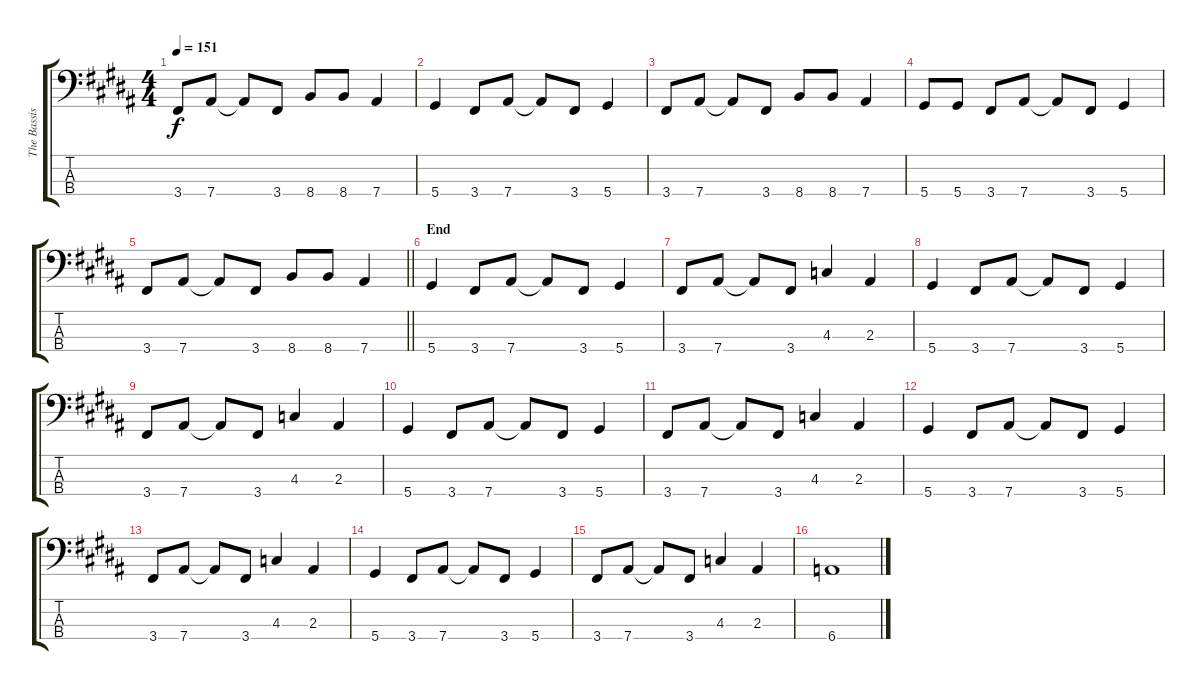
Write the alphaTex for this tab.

\track ("The Bassist with strange hair" "The Bassis") {instrument electricbassfinger}
\staff {score tabs}
\tuning (Gb2 Db2 Ab1 Eb1) {hide}
\ts (4 4)
\tempo 151
\clef f4
\ks b
3.4.8{dy f} 7.4.8 7.4{t}.8 3.4.8 8.4.8 8.4.8 7.4.4 |
5.4.4 3.4.8 7.4.8 7.4{t}.8 3.4.8 5.4.4 |
3.4.8 7.4.8 7.4{t}.8 3.4.8 8.4.8 8.4.8 7.4.4 |
5.4.8 5.4.8 3.4.8 7.4.8 7.4{t}.8 3.4.8 5.4.4 |
\barLineRight lightlight
3.4.8 7.4.8 7.4{t}.8 3.4.8 8.4.8 8.4.8 7.4.4 |
\section ("" "End")
5.4.4 3.4.8 7.4.8 7.4{t}.8 3.4.8 5.4.4 |
3.4.8 7.4.8 7.4{t}.8 3.4.8 4.3.4 2.3.4 |
5.4.4 3.4.8 7.4.8 7.4{t}.8 3.4.8 5.4.4 |
3.4.8 7.4.8 7.4{t}.8 3.4.8 4.3.4 2.3.4 |
5.4.4 3.4.8 7.4.8 7.4{t}.8 3.4.8 5.4.4 |
3.4.8 7.4.8 7.4{t}.8 3.4.8 4.3.4 2.3.4 |
5.4.4 3.4.8 7.4.8 7.4{t}.8 3.4.8 5.4.4 |
3.4.8 7.4.8 7.4{t}.8 3.4.8 4.3.4 2.3.4 |
5.4.4 3.4.8 7.4.8 7.4{t}.8 3.4.8 5.4.4 |
3.4.8 7.4.8 7.4{t}.8 3.4.8 4.3.4 2.3.4 |
6.4.1
